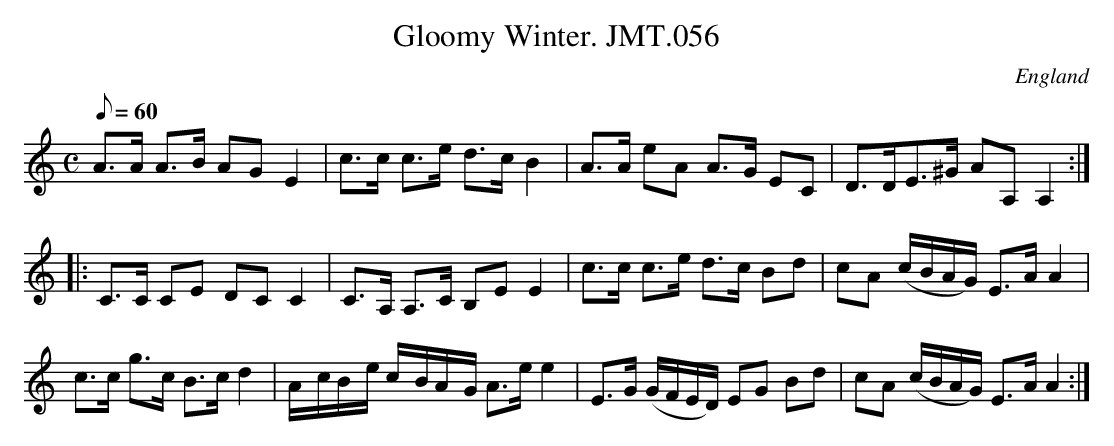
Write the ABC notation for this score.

X:1
T:Gloomy Winter. JMT.056
M:C
L:1/8
Q:60
O:England
K:C
A>A A>B AGE2|c>c c>e d>cB2|A>A eA A>G EC|D>DE>^G AA,A,2:|!
|:C>C CE DC C2 |C>A, A,>C B,E E2|c>c c>e d>c Bd|cA (c/B/A/G/) E>AA2|!
c>c g>c B>cd2|A/-c/B/-e/ c/-B/A/-G/ A>ee2|
E>G (G/F/E/D/) EG Bd|cA (c/B/A/G/) E>AA2:|}
